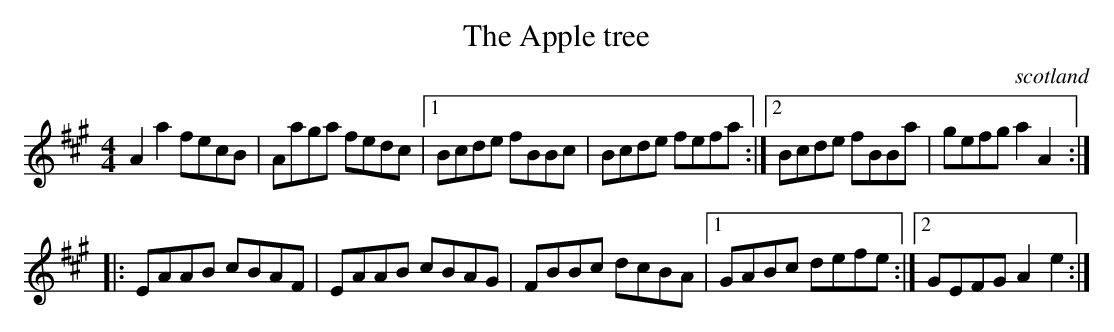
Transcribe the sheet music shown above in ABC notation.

X:1
T:Apple tree, The
O:scotland
M:4/4
K:A
A2a2 fecB | Aaga fedc |1 Bcde fBBc | \
Bcde fefa :|2 Bcde fBBa | gefg a2A2 :|*
|: EAAB cBAF | EAAB cBAG | FBBc dcBA \
|1 GABc defe :|2 GEFG A2e2 :|**
